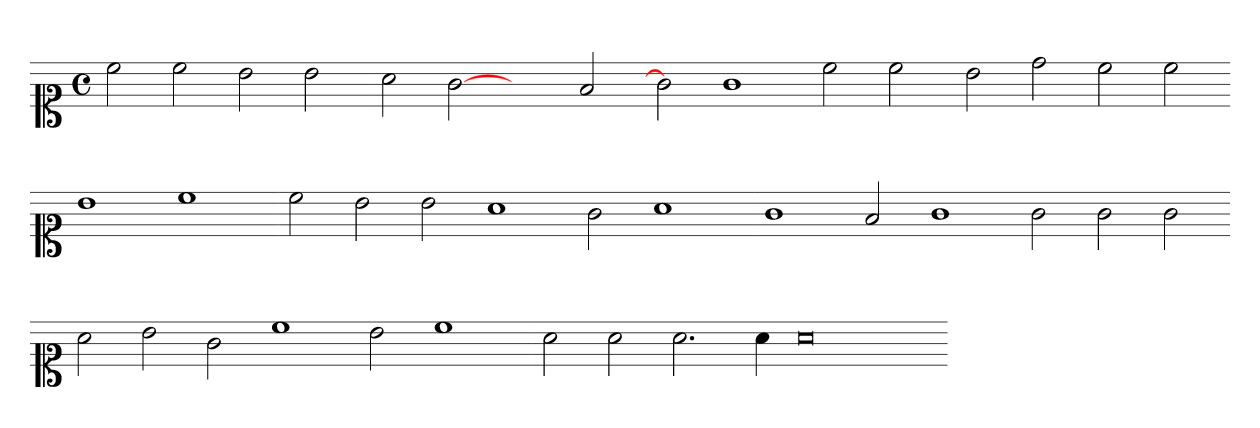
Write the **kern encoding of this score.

**kern
*part1
*staff1
*clefC1
*k[]
*M4/4
*met(c)
=
2cc
2cc
2b
2b
=-
2a
[2g
2ryy
2f
=-
2g]
1g
2cc
2cc
=-
2b
2dd
2cc
2cc
=-
1b
1cc
=-
2cc
2b
2b
1a
2g
1a
=-
1g
2f
1g
2g
2g
2g
=-
2a
2b
2g
1cc
2b
1cc
=-
2a
2a
2.a
4a
0a
=-
*-
